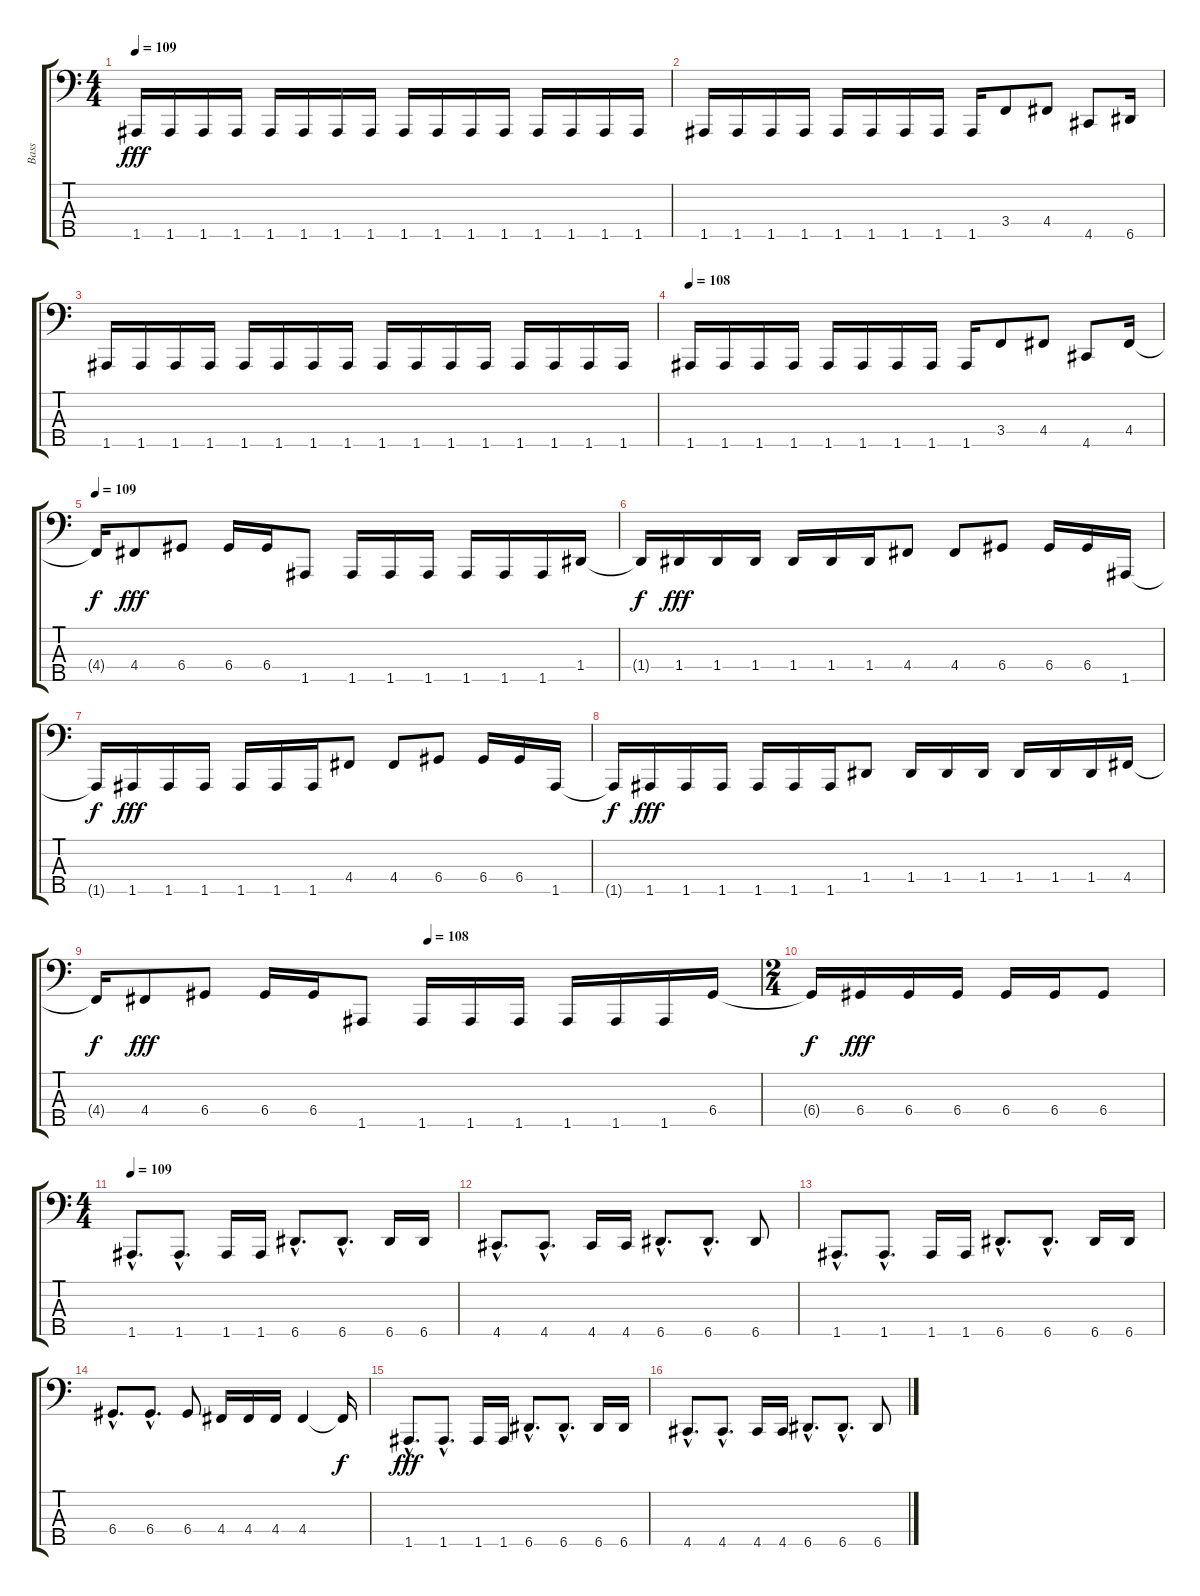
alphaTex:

\track ("Bass" "Bass") {instrument electricbassfinger}
\staff {score tabs}
\tuning (F2 C2 G1 D1 A0) {hide}
\ts (4 4)
\tempo 109
\clef f4
\ks c
1.5.16{dy fff} 1.5.16 1.5.16 1.5.16 1.5.16 1.5.16 1.5.16 1.5.16 1.5.16 1.5.16 1.5.16 1.5.16 1.5.16 1.5.16 1.5.16 1.5.16 |
1.5.16 1.5.16 1.5.16 1.5.16 1.5.16 1.5.16 1.5.16 1.5.16 1.5.16 3.4.8 4.4.8 4.5.8 6.5.16 |
1.5.16 1.5.16 1.5.16 1.5.16 1.5.16 1.5.16 1.5.16 1.5.16 1.5.16 1.5.16 1.5.16 1.5.16 1.5.16 1.5.16 1.5.16 1.5.16 |
\tempo 108
1.5.16 1.5.16 1.5.16 1.5.16 1.5.16 1.5.16 1.5.16 1.5.16 1.5.16 3.4.8 4.4.8 4.5.8 4.4.16 |
\tempo 109
4.4{t}.16{dy f} 4.4.8{dy fff} 6.4.8 6.4.16 6.4.16 1.5.8 1.5.16 1.5.16 1.5.16 1.5.16 1.5.16 1.5.16 1.4.16 |
1.4{t}.16{dy f} 1.4.16{dy fff} 1.4.16 1.4.16 1.4.16 1.4.16 1.4.16 4.4.8 4.4.8 6.4.8 6.4.16 6.4.16 1.5.16 |
1.5{t}.16{dy f} 1.5.16{dy fff} 1.5.16 1.5.16 1.5.16 1.5.16 1.5.16 4.4.8 4.4.8 6.4.8 6.4.16 6.4.16 1.5.16 |
1.5{t}.16{dy f} 1.5.16{dy fff} 1.5.16 1.5.16 1.5.16 1.5.16 1.5.16 1.4.8 1.4.16 1.4.16 1.4.16 1.4.16 1.4.16 1.4.16 4.4.16 |
\tempo (108 0.5)
4.4{t}.16{dy f} 4.4.8{dy fff} 6.4.8 6.4.16 6.4.16 1.5.8 1.5.16 1.5.16 1.5.16 1.5.16 1.5.16 1.5.16 6.4.16 |
\ts (2 4)
6.4{t}.16{dy f} 6.4.16{dy fff} 6.4.16 6.4.16 6.4.16 6.4.16 6.4.8 |
\ts (4 4)
\tempo 109
1.5{hac}.8{d} 1.5{hac}.8{d} 1.5.16 1.5.16 6.5{hac}.8{d} 6.5{hac}.8{d} 6.5.16 6.5.16 |
4.5{hac}.8{d} 4.5{hac}.8{d} 4.5.16 4.5.16 6.5{hac}.8{d} 6.5{hac}.8{d} 6.5.8 |
1.5{hac}.8{d} 1.5{hac}.8{d} 1.5.16 1.5.16 6.5{hac}.8{d} 6.5{hac}.8{d} 6.5.16 6.5.16 |
6.4{hac}.8{d} 6.4{hac}.8{d} 6.4.8 4.4.16 4.4.16 4.4.16 4.4.4 4.4{t}.16{dy f} |
1.5{hac}.8{d dy fff} 1.5{hac}.8{d} 1.5.16 1.5.16 6.5{hac}.8{d} 6.5{hac}.8{d} 6.5.16 6.5.16 |
4.5{hac}.8{d} 4.5{hac}.8{d} 4.5.16 4.5.16 6.5{hac}.8{d} 6.5{hac}.8{d} 6.5.8
